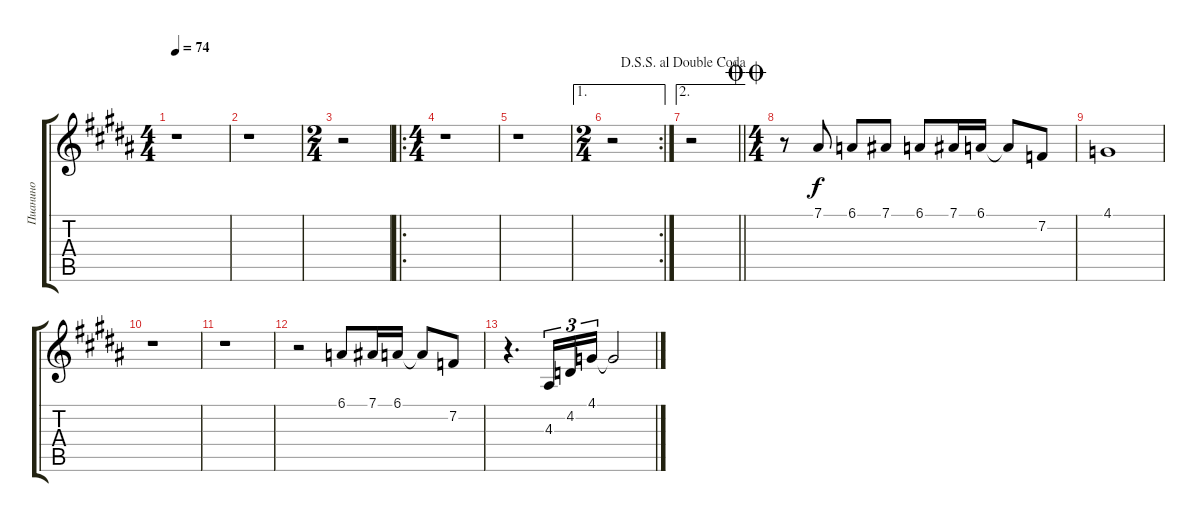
\track ("Пианино" "Пианино") {instrument brightacousticpiano}
\staff {score tabs}
\tuning (Eb4 Bb3 Gb3 Db3 Ab2 Eb2) {hide}
\ts (4 4)
\tempo 74
\clef g2
\ks b
r.1{dy mp} |
r.1 |
\ts (2 4)
r.2 |
\ro
\ts (4 4)
r.1 |
r.1 |
\ae 1
\rc 2
\ts (2 4)
r.2 |
\ae 2
\jump dalsegnosegnoaldoublecoda
\barLineRight lightlight
r.2 |
\ts (4 4)
\jump doublecoda
r.8 7.1.8{dy f} 6.1.8 7.1.8 6.1.8 7.1.16 6.1.16 6.1{t}.8 7.2.8 |
4.1.1 |
\ks g#minor
r.1 |
r.1 |
r.2 6.1.8 7.1.16 6.1.16 6.1{t}.8 7.2.8 |
r.4{d} 4.3.16{tu (3 2)} 4.2.16{tu (3 2)} 4.1.16{tu (3 2)} 4.1{t}.2
